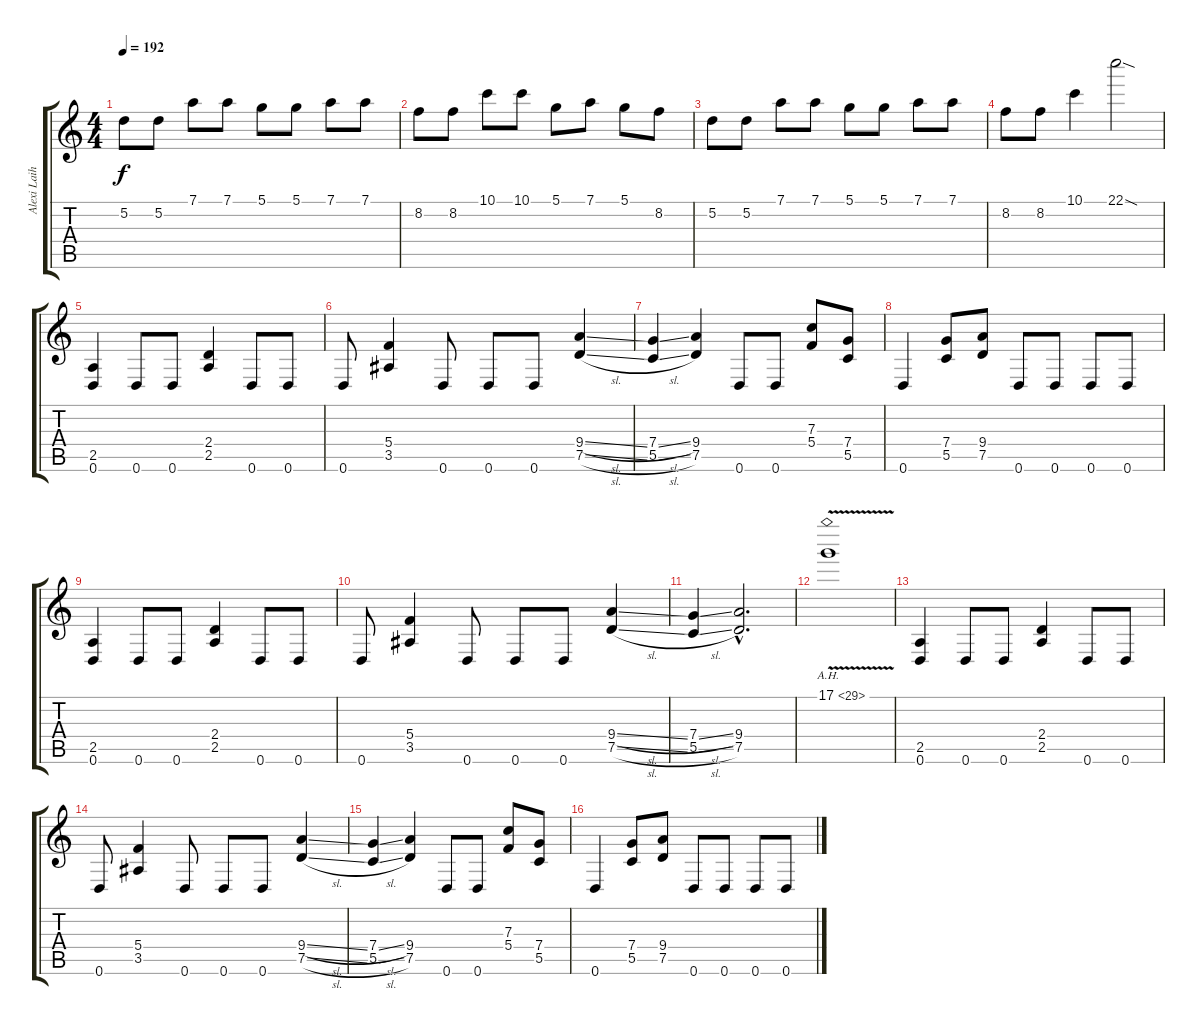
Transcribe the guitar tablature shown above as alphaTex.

\track ("Alexi Laiho" "Alexi Laih") {instrument distortionguitar}
\staff {score tabs}
\tuning (D4 A3 F3 C3 G2 D2) {hide}
\ts (4 4)
\tempo 192
\clef g2
\ks c
5.2.8{dy f} 5.2.8 7.1.8 7.1.8 5.1.8 5.1.8 7.1.8 7.1.8 |
8.2.8 8.2.8 10.1.8 10.1.8 5.1.8 7.1.8 5.1.8 8.2.8 |
5.2.8 5.2.8 7.1.8 7.1.8 5.1.8 5.1.8 7.1.8 7.1.8 |
8.2.8 8.2.8 10.1.4 22.1{sod}.2 |
(2.5 0.6).4 0.6.8 0.6.8 (2.4 2.5).4 0.6.8 0.6.8 |
0.6.8 (5.4 3.5).4 0.6.8 0.6.8 0.6.8 (9.4{sl} 7.5{sl}).4 |
(7.4{sl} 5.5{sl}).4 (9.4 7.5).4 0.6.8 0.6.8 (7.3 5.4).8 (7.4 5.5).8 |
0.6.4 (7.4 5.5).8 (9.4 7.5).8 0.6.8 0.6.8 0.6.8 0.6.8 |
(2.5 0.6).4 0.6.8 0.6.8 (2.4 2.5).4 0.6.8 0.6.8 |
0.6.8 (5.4 3.5).4 0.6.8 0.6.8 0.6.8 (9.4{sl} 7.5{sl}).4 |
(7.4{sl} 5.5{sl}).4 (9.4{hac} 7.5{hac}).2{d} |
17.1{ah 12 v}.1 |
(2.5 0.6).4 0.6.8 0.6.8 (2.4 2.5).4 0.6.8 0.6.8 |
0.6.8 (5.4 3.5).4 0.6.8 0.6.8 0.6.8 (9.4{sl} 7.5{sl}).4 |
(7.4{sl} 5.5{sl}).4 (9.4 7.5).4 0.6.8 0.6.8 (7.3 5.4).8 (7.4 5.5).8 |
0.6.4 (7.4 5.5).8 (9.4 7.5).8 0.6.8 0.6.8 0.6.8 0.6.8
